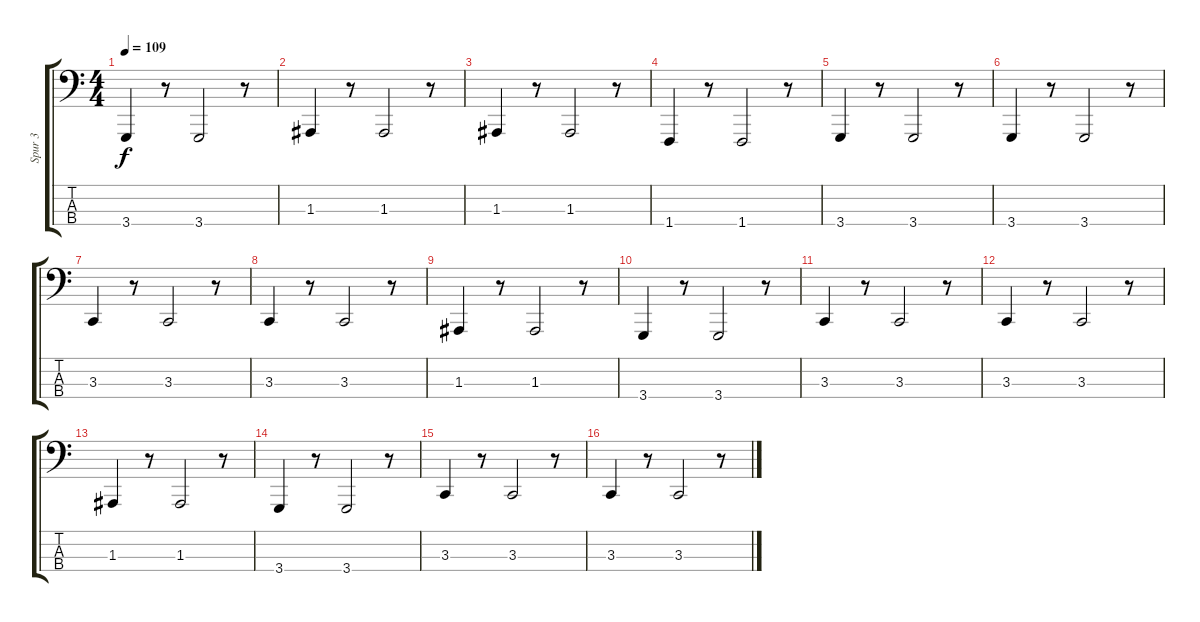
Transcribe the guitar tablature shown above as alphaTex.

\track ("Spur 3" "Spur 3") {instrument lead8bassandlead}
\staff {score tabs}
\tuning (G2 D2 A1 E1) {hide}
\ts (4 4)
\tempo 109
\clef f4
\ks c
3.4.4{dy f} r.8 3.4.2 r.8 |
1.3.4 r.8 1.3.2 r.8 |
1.3.4 r.8 1.3.2 r.8 |
1.4.4 r.8 1.4.2 r.8 |
3.4.4 r.8 3.4.2 r.8 |
3.4.4 r.8 3.4.2 r.8 |
3.3.4 r.8 3.3.2 r.8 |
3.3.4 r.8 3.3.2 r.8 |
1.3.4 r.8 1.3.2 r.8 |
3.4.4 r.8 3.4.2 r.8 |
3.3.4 r.8 3.3.2 r.8 |
3.3.4 r.8 3.3.2 r.8 |
1.3.4 r.8 1.3.2 r.8 |
3.4.4 r.8 3.4.2 r.8 |
3.3.4 r.8 3.3.2 r.8 |
3.3.4 r.8 3.3.2 r.8
